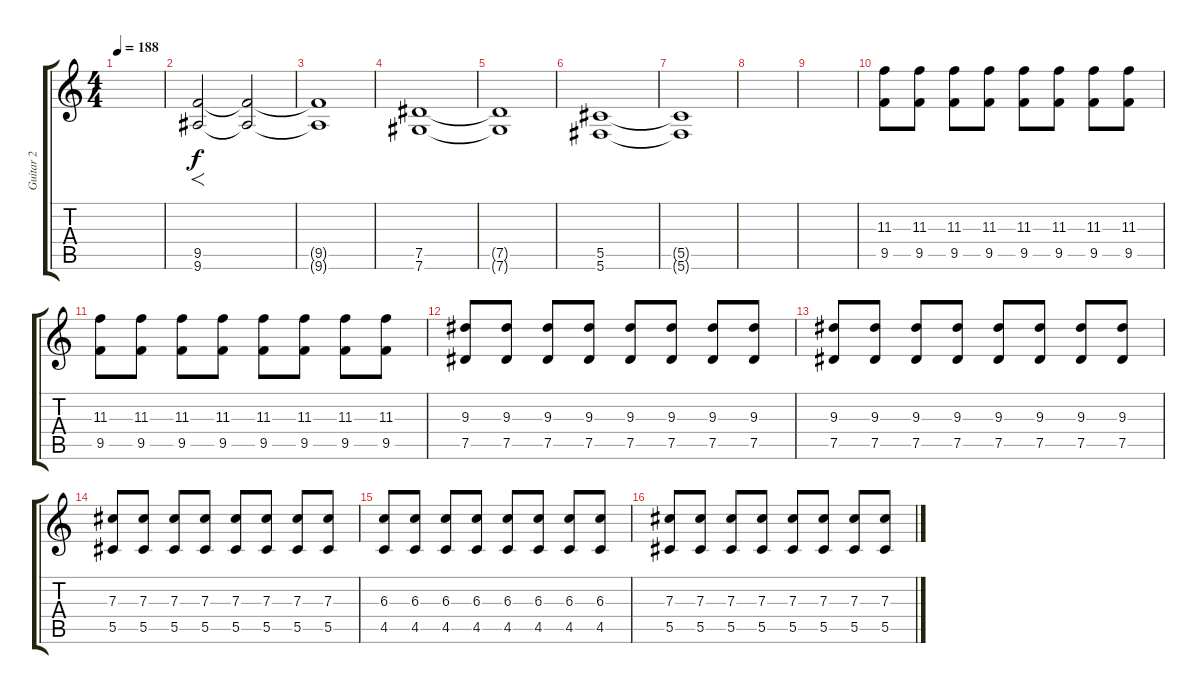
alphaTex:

\track ("Guitar 2" "Guitar 2") {instrument distortionguitar}
\staff {score tabs}
\tuning (Eb4 Bb3 Gb3 Db3 Ab2 Db2) {hide}
\ts (4 4)
\tempo 188
\clef g2
\ks c
|
(9.5 9.6).2{f} (9.5{t} 9.6{t}).2 |
(9.5{t} 9.6{t}).1 |
(7.5 7.6).1 |
(7.5{t} 7.6{t}).1 |
(5.5 5.6).1 |
(5.5{t} 5.6{t}).1 |
|
|
(11.3 9.5).8 (11.3 9.5).8 (11.3 9.5).8 (11.3 9.5).8 (11.3 9.5).8 (11.3 9.5).8 (11.3 9.5).8 (11.3 9.5).8 |
(11.3 9.5).8 (11.3 9.5).8 (11.3 9.5).8 (11.3 9.5).8 (11.3 9.5).8 (11.3 9.5).8 (11.3 9.5).8 (11.3 9.5).8 |
(9.3 7.5).8 (9.3 7.5).8 (9.3 7.5).8 (9.3 7.5).8 (9.3 7.5).8 (9.3 7.5).8 (9.3 7.5).8 (9.3 7.5).8 |
(9.3 7.5).8 (9.3 7.5).8 (9.3 7.5).8 (9.3 7.5).8 (9.3 7.5).8 (9.3 7.5).8 (9.3 7.5).8 (9.3 7.5).8 |
(7.3 5.5).8 (7.3 5.5).8 (7.3 5.5).8 (7.3 5.5).8 (7.3 5.5).8 (7.3 5.5).8 (7.3 5.5).8 (7.3 5.5).8 |
(6.3 4.5).8 (6.3 4.5).8 (6.3 4.5).8 (6.3 4.5).8 (6.3 4.5).8 (6.3 4.5).8 (6.3 4.5).8 (6.3 4.5).8 |
(7.3 5.5).8 (7.3 5.5).8 (7.3 5.5).8 (7.3 5.5).8 (7.3 5.5).8 (7.3 5.5).8 (7.3 5.5).8 (7.3 5.5).8
